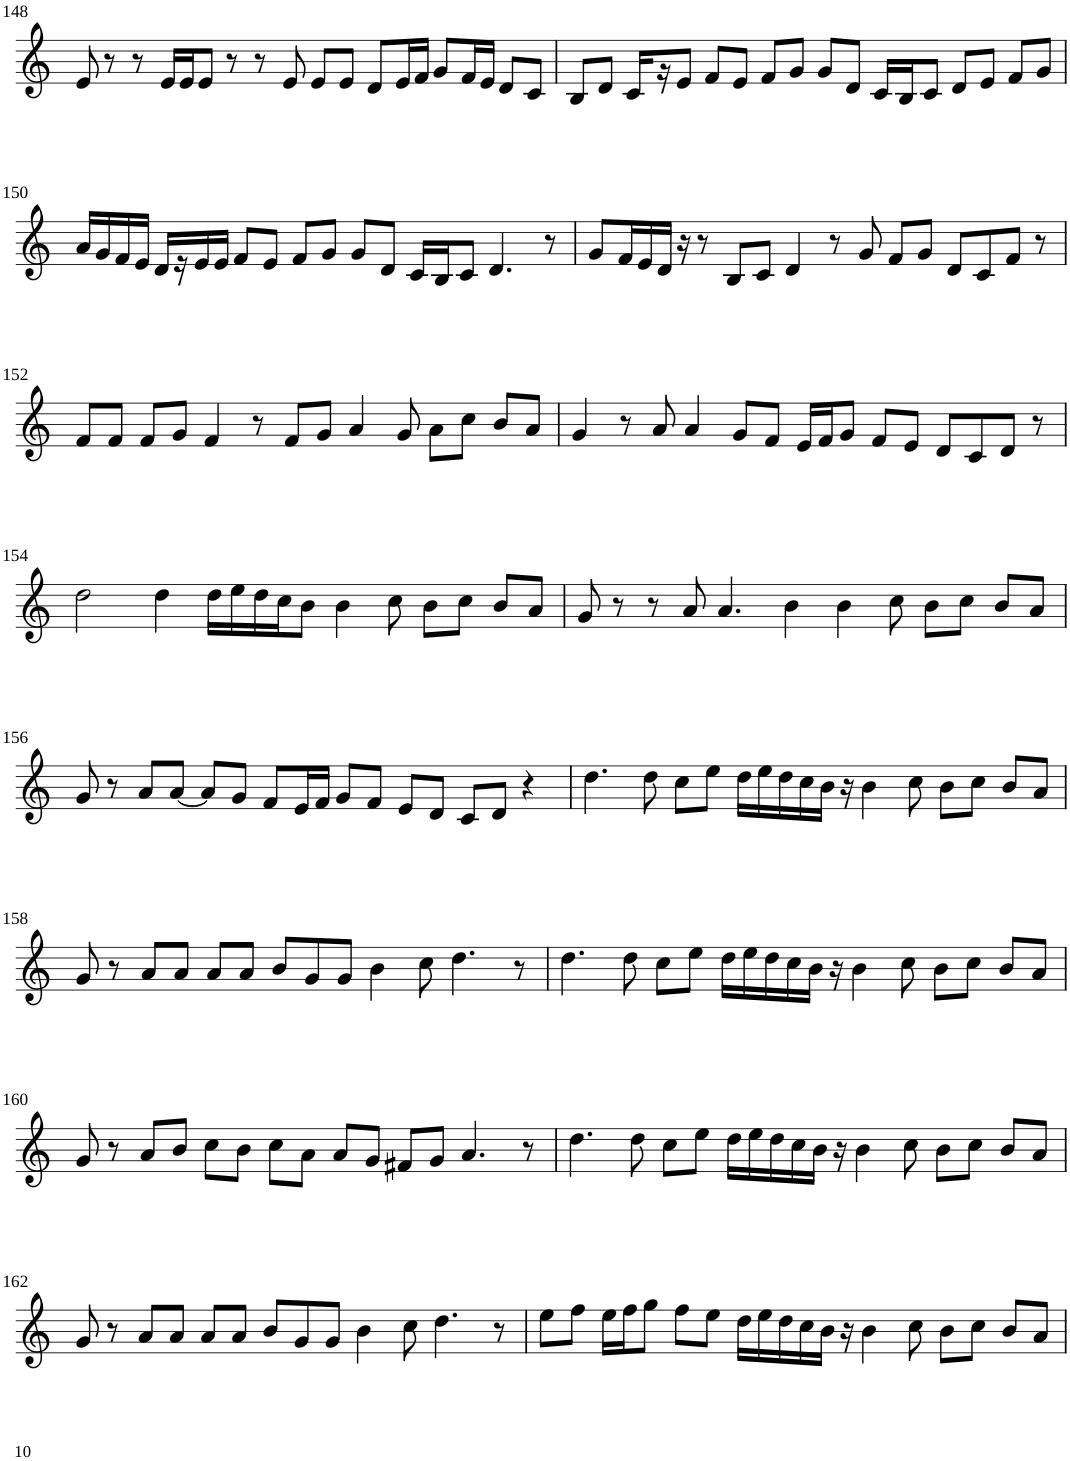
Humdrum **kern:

**kern
*part1
*staff1
*I"Violin
!!LO:PB:g=z
*clefG2
*k[]
*M8/4
=148
8e/
8r
8r
16e/LL
16e/J
8e/J
8r
8r
8e/
8e/L
8e/J
8d/L
16e/L
16f/JJ
8g/L
16f/L
16e/JJ
8d/L
8c/J
=149
8B/L
8d/J
16c/LL
16r
8e/J
8f/L
8e/J
8f/L
8g/J
8g/L
8d/J
16c/LL
16B/J
8c/J
8d/L
8e/J
8f/L
8g/J
!!LO:LB:g=z
=150
16a/LL
16g/
16f/
16e/JJ
16d/LL
16r
16e/
16e/JJ
8f/L
8e/J
8f/L
8g/J
8g/L
8d/J
16c/LL
16B/J
8c/J
4.d/
8r
=151
8g/L
16f/L
16e/
16d/JJ
16r
8r
8B/L
8c/J
4d/
8r
8g/
8f/L
8g/J
8d/L
8c/
8f/J
8r
!!LO:LB:g=z
=152
8f/L
8f/J
8f/L
8g/J
4f/
8r
8f/L
8g/J
4a/
8g/
8a\L
8cc\J
8b/L
8a/J
=153
4g/
8r
8a/
4a/
8g/L
8f/J
16e/LL
16f/J
8g/J
8f/L
8e/J
8d/L
8c/
8d/J
8r
!!LO:LB:g=z
=154
2dd\
4dd\
16dd\LL
16ee\
16dd\
16cc\J
8b\J
4b\
8cc\
8b\L
8cc\J
8b/L
8a/J
=155
8g/
8r
8r
8a/
4.a/
4b\
4b\
8cc\
8b\L
8cc\J
8b/L
8a/J
!!LO:LB:g=z
=156
8g/
8r
8a/L
[8a/J
8a/L]
8g/J
8f/L
16e/L
16f/JJ
8g/L
8f/J
8e/L
8d/J
8c/L
8d/J
4r
=157
4.dd\
8dd\
8cc\L
8ee\J
16dd\LL
16ee\
16dd\
16cc\
16b\JJ
16r
4b\
8cc\
8b\L
8cc\J
8b/L
8a/J
!!LO:LB:g=z
=158
8g/
8r
8a/L
8a/J
8a/L
8a/J
8b/L
8g/
8g/J
4b\
8cc\
4.dd\
8r
=159
4.dd\
8dd\
8cc\L
8ee\J
16dd\LL
16ee\
16dd\
16cc\
16b\JJ
16r
4b\
8cc\
8b\L
8cc\J
8b/L
8a/J
!!LO:LB:g=z
=160
8g/
8r
8a/L
8b/J
8cc\L
8b\J
8cc\L
8a\J
8a/L
8g/J
8f#X/L
8g/J
4.a/
8r
=161
4.dd\
8dd\
8cc\L
8ee\J
16dd\LL
16ee\
16dd\
16cc\
16b\JJ
16r
4b\
8cc\
8b\L
8cc\J
8b/L
8a/J
!!LO:LB:g=z
=162
8g/
8r
8a/L
8a/J
8a/L
8a/J
8b/L
8g/
8g/J
4b\
8cc\
4.dd\
8r
=163
8ee\L
8ff\J
16ee\LL
16ff\J
8gg\J
8ff\L
8ee\J
16dd\LL
16ee\
16dd\
16cc\
16b\JJ
16r
4b\
8cc\
8b\L
8cc\J
8b/L
8a/J
=
*-
